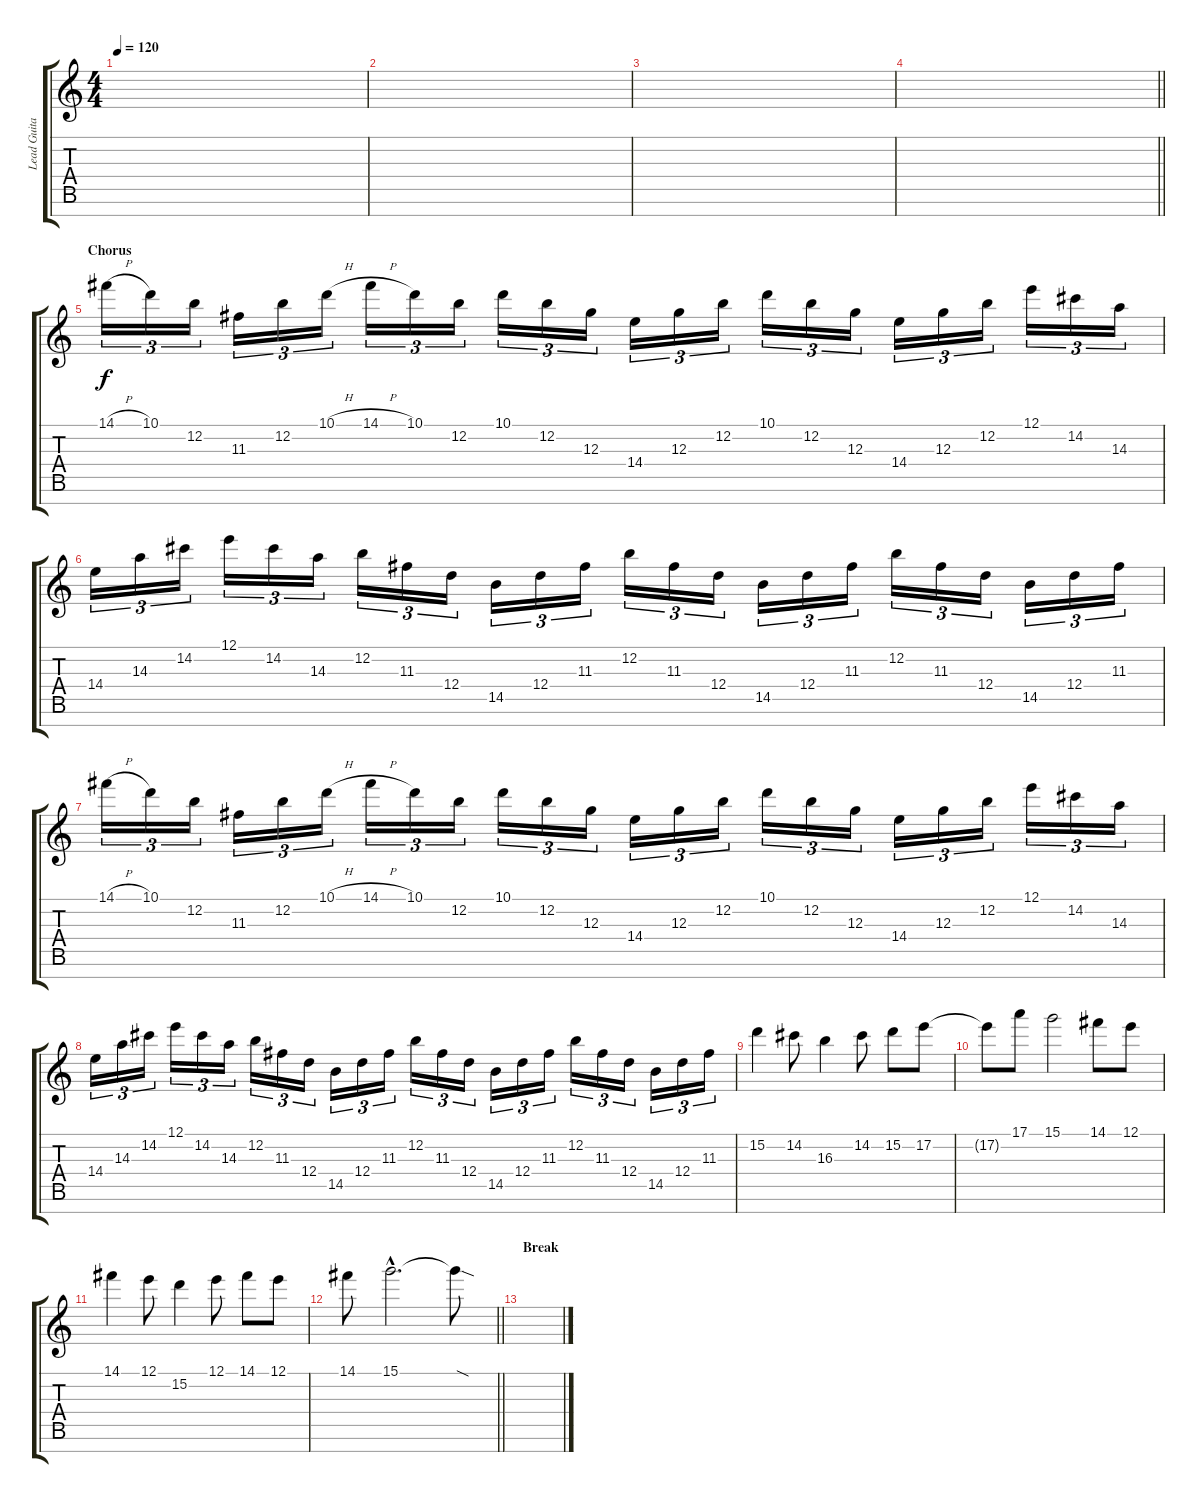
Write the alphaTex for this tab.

\track ("Lead Guitar II" "Lead Guita") {instrument distortionguitar}
\staff {score tabs}
\tuning (E4 B3 G3 D3 A2 E2 B1) {hide}
\ts (4 4)
\tempo 120
\clef g2
\ks c
|
|
|
\barLineRight lightlight
|
\section ("" "Chorus")
14.1{h}.16{tu (3 2)} 10.1.16{tu (3 2)} 12.2.16{tu (3 2)} 11.3.16{tu (3 2)} 12.2.16{tu (3 2)} 10.1{h}.16{tu (3 2)} 14.1{h}.16{tu (3 2)} 10.1.16{tu (3 2)} 12.2.16{tu (3 2)} 10.1.16{tu (3 2)} 12.2.16{tu (3 2)} 12.3.16{tu (3 2)} 14.4.16{tu (3 2)} 12.3.16{tu (3 2)} 12.2.16{tu (3 2)} 10.1.16{tu (3 2)} 12.2.16{tu (3 2)} 12.3.16{tu (3 2)} 14.4.16{tu (3 2)} 12.3.16{tu (3 2)} 12.2.16{tu (3 2)} 12.1.16{tu (3 2)} 14.2.16{tu (3 2)} 14.3.16{tu (3 2)} |
14.4.16{tu (3 2)} 14.3.16{tu (3 2)} 14.2.16{tu (3 2)} 12.1.16{tu (3 2)} 14.2.16{tu (3 2)} 14.3.16{tu (3 2)} 12.2.16{tu (3 2)} 11.3.16{tu (3 2)} 12.4.16{tu (3 2)} 14.5.16{tu (3 2)} 12.4.16{tu (3 2)} 11.3.16{tu (3 2)} 12.2.16{tu (3 2)} 11.3.16{tu (3 2)} 12.4.16{tu (3 2)} 14.5.16{tu (3 2)} 12.4.16{tu (3 2)} 11.3.16{tu (3 2)} 12.2.16{tu (3 2)} 11.3.16{tu (3 2)} 12.4.16{tu (3 2)} 14.5.16{tu (3 2)} 12.4.16{tu (3 2)} 11.3.16{tu (3 2)} |
14.1{h}.16{tu (3 2)} 10.1.16{tu (3 2)} 12.2.16{tu (3 2)} 11.3.16{tu (3 2)} 12.2.16{tu (3 2)} 10.1{h}.16{tu (3 2)} 14.1{h}.16{tu (3 2)} 10.1.16{tu (3 2)} 12.2.16{tu (3 2)} 10.1.16{tu (3 2)} 12.2.16{tu (3 2)} 12.3.16{tu (3 2)} 14.4.16{tu (3 2)} 12.3.16{tu (3 2)} 12.2.16{tu (3 2)} 10.1.16{tu (3 2)} 12.2.16{tu (3 2)} 12.3.16{tu (3 2)} 14.4.16{tu (3 2)} 12.3.16{tu (3 2)} 12.2.16{tu (3 2)} 12.1.16{tu (3 2)} 14.2.16{tu (3 2)} 14.3.16{tu (3 2)} |
14.4.16{tu (3 2)} 14.3.16{tu (3 2)} 14.2.16{tu (3 2)} 12.1.16{tu (3 2)} 14.2.16{tu (3 2)} 14.3.16{tu (3 2)} 12.2.16{tu (3 2)} 11.3.16{tu (3 2)} 12.4.16{tu (3 2)} 14.5.16{tu (3 2)} 12.4.16{tu (3 2)} 11.3.16{tu (3 2)} 12.2.16{tu (3 2)} 11.3.16{tu (3 2)} 12.4.16{tu (3 2)} 14.5.16{tu (3 2)} 12.4.16{tu (3 2)} 11.3.16{tu (3 2)} 12.2.16{tu (3 2)} 11.3.16{tu (3 2)} 12.4.16{tu (3 2)} 14.5.16{tu (3 2)} 12.4.16{tu (3 2)} 11.3.16{tu (3 2)} |
15.2.4 14.2.8 16.3.4 14.2.8 15.2.8 17.2.8 |
17.2{t}.8 17.1.8 15.1.2 14.1.8 12.1.8 |
14.1.4 12.1.8 15.2.4 12.1.8 14.1.8 12.1.8 |
\barLineRight lightlight
14.1.8 15.1{hac}.2{d} 15.1{sod t}.8 |
\section ("" "Break")
